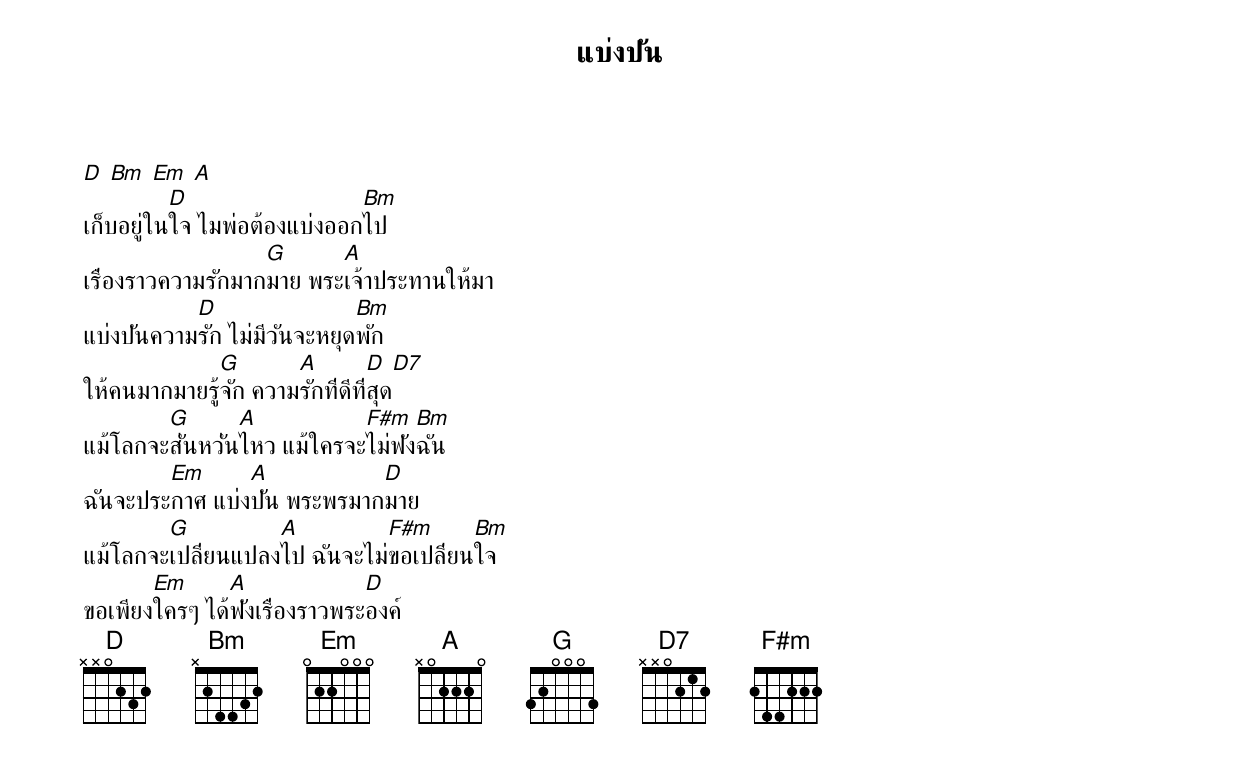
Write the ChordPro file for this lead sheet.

{title:แบ่งปัน}

[D] [Bm] [Em] [A]
เก็บอยู่ใน[D]ใจ ไมพ่อต้องแบ่งออก[Bm]ไป
เรื่องราวความรักมาก[G]มาย พระ[A]เจ้าประทานให้มา
แบ่งปันความ[D]รัก ไม่มีวันจะหยุด[Bm]พัก
ให้คนมากมายรู้[G]จัก ความ[A]รักที่ดีที่[D]สุด[D7]
แม้โลกจะ[G]สั่นหวั่น[A]ไหว แม้ใครจะ[F#m]ไม่ฟัง[Bm]ฉัน
ฉันจะประ[Em]กาศ แบ่ง[A]ปัน พระพรมาก[D]มาย
แม้โลกจะ[G]เปลี่ยนแปลง[A]ไป ฉันจะไม่[F#m]ขอเปลี่ยน[Bm]ใจ
ขอเพียง[Em]ใครๆ ได้[A]ฟังเรื่องราวพระ[D]องค์
